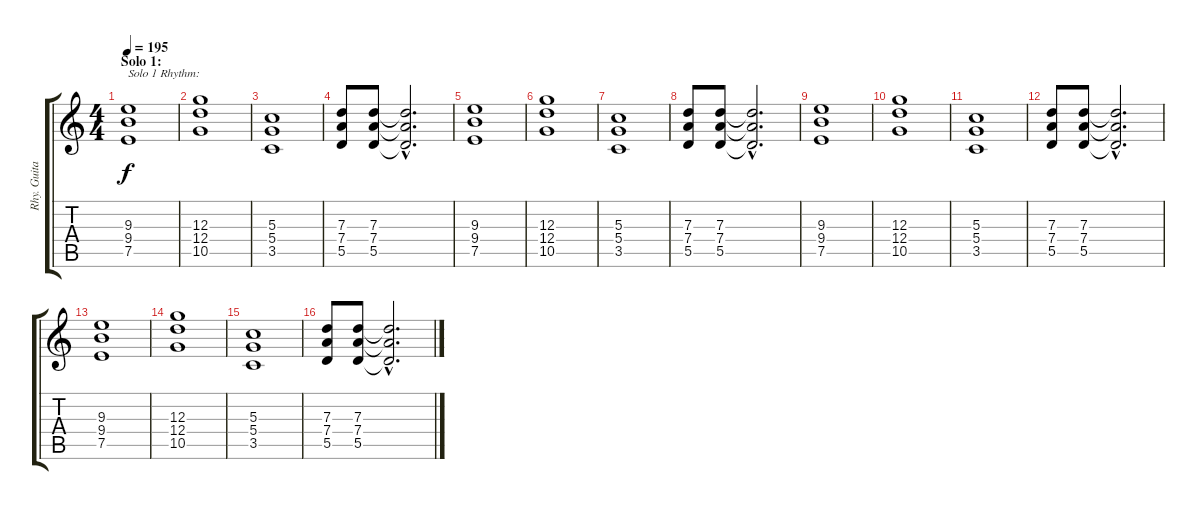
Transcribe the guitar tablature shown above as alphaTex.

\track ("Rhy. Guitar 1" "Rhy. Guita") {instrument distortionguitar}
\staff {score tabs}
\tuning (E4 B3 G3 D3 A2 E2) {hide}
\ts (4 4)
\section ("" "Solo 1:")
\tempo 195
\clef g2
\ks c
(9.3 9.4 7.5).1{txt "Solo 1 Rhythm:" dy f} |
(12.3 12.4 10.5).1 |
(5.3 5.4 3.5).1 |
(7.3 7.4 5.5).8 (7.3 7.4 5.5).8 (7.3{hac t} 7.4{hac t} 5.5{hac t}).2{d} |
(9.3 9.4 7.5).1 |
(12.3 12.4 10.5).1 |
(5.3 5.4 3.5).1 |
(7.3 7.4 5.5).8 (7.3 7.4 5.5).8 (7.3{hac t} 7.4{hac t} 5.5{hac t}).2{d} |
(9.3 9.4 7.5).1 |
(12.3 12.4 10.5).1 |
(5.3 5.4 3.5).1 |
(7.3 7.4 5.5).8 (7.3 7.4 5.5).8 (7.3{hac t} 7.4{hac t} 5.5{hac t}).2{d} |
(9.3 9.4 7.5).1 |
(12.3 12.4 10.5).1 |
(5.3 5.4 3.5).1 |
(7.3 7.4 5.5).8 (7.3 7.4 5.5).8 (7.3{hac t} 7.4{hac t} 5.5{hac t}).2{d}
